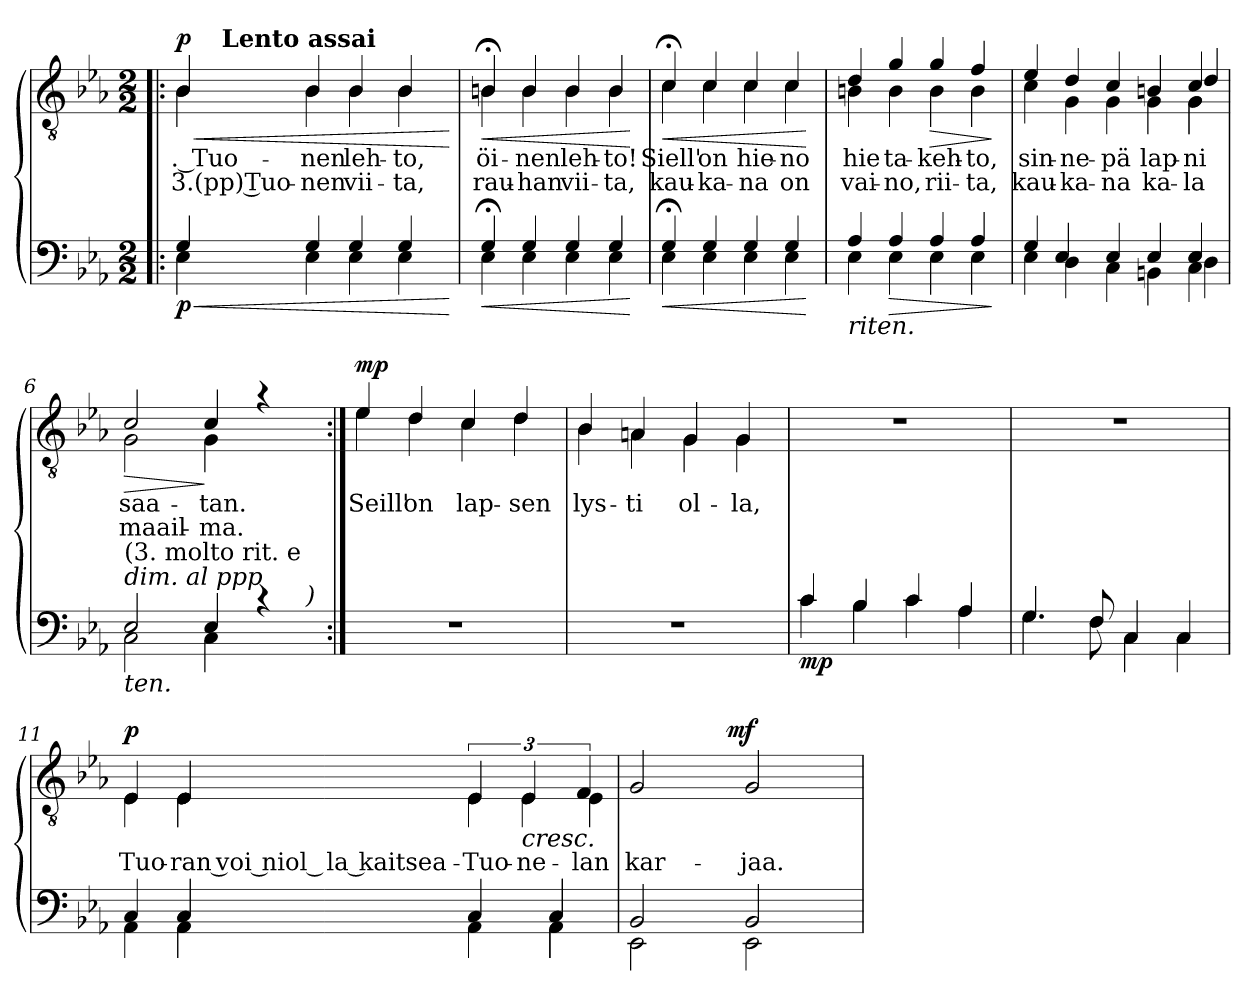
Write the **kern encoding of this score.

**kern	**dynam	**kern	**text	**text	**dynam
*part2	*part2	*part1	*part1	*part1	*part1
*staff2	*staff2	*staff1	*staff1	*staff1	*staff1
*clefF4	*	*clefGv2	*	*	*
*k[b-e-a-]	*	*k[b-e-a-]	*	*	*
*E-:	*	*E-:	*	*	*
*M2/2	*	*M2/2	*	*	*
=1!|:	=1!|:	=1!|:	=1!|:	=1!|:	=1!|:
!	!LO:HP:b	!	!LO:LY:b:rj	!LO:LY:b:rj	!LO:HP:b
*^	*	*^	*	*	*
!	!	!LO:DY:n=1:b	!	!	!	!	!LO:DY:n=1:a
*	*	*	*	*^	*	*	*
4G/	4E-\	< p	4B-/	4B-\	24ryy	. Tuo-	3.(pp) Tuo-	< p
.	.	.	.	.	96ryy	.	.	.
!	!	!	!	!	!LO:TX:a:B:t=Lento assai	!	!	!
.	.	.	.	.	3%2ryy	.	.	.
!	!	!	!	!	!	!LO:LY:b	!LO:LY:b	!
4G/	4E-\	.	4B-/	4B-\	.	-nen	-nen	.
!	!	!	!	!	!	!LO:LY:b	!LO:LY:b	!
4G/	4E-\	.	4B-/	4B-\	.	leh-	vii-	.
.	.	.	.	.	6ryy	.	.	.
!	!	!	!	!	!	!LO:LY:b	!LO:LY:b	!
4G/	4E-\	.	4B-/	4B-\	.	-to,	-ta,	.
.	.	.	.	.	12ryy	.	.	.
.	.	.	.	.	48.ryy	.	.	.
*v	*v	*	*	*	*	*	*	*
.	[	.	.	.	.	.	[
=2	=2	=2	=2	=2	=2	=2	=2
!	!LO:HP:b	!	!	!	!LO:LY:b	!LO:LY:b	!LO:HP:b
*^	*	*	*v	*v	*	*	*
4G;</	4E-\	<	4Bn;</	4B\	öi-	rau-	<
!	!	!	!	!	!LO:LY:b	!LO:LY:b	!
4G/	4E-\	.	4B/	4B\	-nen	-han	.
!	!	!	!	!	!LO:LY:b	!LO:LY:b	!
4G/	4E-\	.	4B/	4B\	leh-	vii-	.
!	!	!	!	!	!LO:LY:b	!LO:LY:b	!
4G/	4E-\	.	4B/	4B\	-to!	-ta,	.
*v	*v	*	*	*	*	*	*
*	*	*v	*v	*	*	*
.	[	.	.	.	[
=3	=3	=3	=3	=3	=3
!	!LO:HP:b	!	!LO:LY:b	!LO:LY:b	!LO:HP:b
*^	*	*^	*	*	*
4G;</	4E-\	<	4c;</	4c\	Siell'	kau-	<
!	!	!	!	!	!LO:LY:b	!LO:LY:b	!
4G/	4E-\	.	4c/	4c\	on	-ka-	.
!	!	!	!	!	!LO:LY:b	!LO:LY:b	!
4G/	4E-\	.	4c/	4c\	hie-	-na	.
!	!	!	!	!	!LO:LY:b:rj	!LO:LY:b:rj	!
4G/	4E-\	.	4c/	4c\	-no	on	.
*v	*v	*	*	*	*	*	*
*	*	*v	*v	*	*	*
.	[	.	.	.	[
=4	=4	=4	=4	=4	=4
*^	*	*	*	*	*
!LO:TX:b:i:t=riten.	!	!	!	!	!	!
!	!	!	!	!LO:LY:b	!LO:LY:b	!
*	*	*	*^	*	*	*
4A-/	4E-\	.	4d/	4Bn\	hie	vai-	.
!	!	!LO:HP:b	!	!	!LO:LY:b	!LO:LY:b	!
4A-/	4E-\	>	4g/	4B\	ta-	-no,	.
!	!	!	!	!	!LO:LY:b	!LO:LY:b	!LO:HP:b
4A-/	4E-\	.	4g/	4B\	-keh-	rii-	>
!	!	!	!	!	!LO:LY:b	!LO:LY:b	!
4A-/	4E-\	.	4f/	4B\	-to,	-ta,	.
*v	*v	*	*	*	*	*	*
*	*	*v	*v	*	*	*
.	]	.	.	.	]
=5	=5	=5	=5	=5	=5
*^	*	*	*	*	*
*	*^	*	*	*	*	*
*	*	*^	*	*	*	*	*
!	!	!	!	!	!	!LO:LY:b	!LO:LY:b	!
*	*	*	*	*	*^	*	*	*
*	*	*	*	*	*	*^	*	*	*
*	*	*	*	*	*	*	*^	*	*	*
4G/	4E-\	1ryy	1ryy	.	4e-/	4c\	1ryy	1ryy	sin-	kau-	.
!	!	!	!	!	!	!	!	!	!LO:LY:b	!LO:LY:b	!
4D<\	4E-/	.	.	.	4G\	4d>/	.	.	-ne-	ka-	.
!	!	!	!	!	!	!	!	!	!LO:LY:b:rj	!LO:LY:b:rj	!
4E-/	4C\	.	.	.	4c/	4G\	.	.	-pä	-na	.
!	!	!	!	!	!	!	!	!	!LO:LY:b	!LO:LY:b	!
4BBn\	4E-/	.	.	.	4G\	4Bn/	.	.	-lap-	-ka-	.
!	!	!	!	!	!	!	!	!	!LO:LY:b	!LO:LY:b	!
!	!	!	!	!	!	!	!	!	!LO:LY:b:rj	!LO:LY:b:rj	!
4E-/	4C\	4E-/	4D\	.	4c>/	4G\	4d/	4G\	-ni	-la	.
=6	=6	=6	=6	=6	=6	=6	=6	=6	=6	=6	=6
!LO:TX:a:i:t=dim. al ppp	!	!	!	!	!	!	!	!	!	!	!
!LO:TX:a:t=(3. molto rit. e	!	!	!	!	!	!	!	!	!	!	!
!LO:TX:b:i:t=ten.	!	!	!	!	!	!	!	!	!	!	!
!	!	!	!	!	!	!	!	!	!LO:LY:b	!LO:LY:b	!LO:HP:b
*	*	*v	*v	*	*	*	*	*	*	*	*
*	*	*	*	*	*v	*v	*v	*	*	*
2E-/	2C\	2ryy	.	2c/	2G\	saa-	maail-	>
!	!	!	!	!	!	!LO:LY:b	!LO:LY:b	!
4E-/	4C\	4ryy	.	4c/	4G\	-tan.	-ma.	]
4rc	4ryy	8ryy	.	4ra	4ryy	.	.	.
.	.	32ryy	.	.	.	.	.	.
!	!	!LO:TX:a:i:t=)	!	!	!	!	!	!
.	.	16.ryy	.	.	.	.	.	.
!!LO:LB:g=z	!!
=7:|!	=7:|!	=7:|!	=7:|!	=7:|!	=7:|!	=7:|!	=7:|!	=7:|!
!	!	!	!	!	!	!LO:LY:b	!	!LO:DY:a
*v	*v	*v	*	*	*	*	*	*
1r	.	4e-/	4e-\	Seill'	.	mp
!	!	!	!	!LO:LY:b	!	!
.	.	4d/	4d\	on	.	.
!	!	!	!	!LO:LY:b	!	!
.	.	4c/	4c\	lap-	.	.
!	!	!	!	!LO:LY:b:rj	!	!
.	.	4d/	4d\	-sen	.	.
=8	=8	=8	=8	=8	=8	=8
!	!	!	!	!LO:LY:b	!	!
1r	.	4B-/	4B-\	lys-	.	.
!	!	!	!	!LO:LY:b	!	!
.	.	4An/	4A\	-ti	.	.
!	!	!	!	!LO:LY:b	!	!
.	.	4G/	4G\	ol-	.	.
!	!	!	!	!LO:LY:b	!	!
.	.	4G/	4G\	-la,	.	.
=9	=9	=9	=9	=9	=9	=9
*^	*	*	*	*	*	*
!	!	!LO:DY:b	!	!	!	!	!
*	*	*	*v	*v	*	*	*
4c/	4c\	mp	1r	.	.	.
4B-/	4B-\	.	.	.	.	.
4c/	4c\	.	.	.	.	.
4A-/	4A-\	.	.	.	.	.
=10	=10	=10	=10	=10	=10	=10
4.G/	4.G\	.	1r	.	.	.
8F/	8F\	.	.	.	.	.
4C/	4C\	.	.	.	.	.
4C/	4C\	.	.	.	.	.
=11	=11	=11	=11	=11	=11	=11
*^	*^	*	*	*	*	*
!	!	!	!	!	!	!LO:LY:b:rj	!	!LO:DY:a
*	*	*	*	*	*^	*	*	*
*	*	*	*	*	*	*^	*	*	*
*	*	*	*	*	*	*	*^	*	*	*
4C/	4AA-\	4ryy	4ryy	.	4E-/	4E-\	4ryy	4ryy	Tuo-	.	p
!	!	!	!	!	!	!	!	!	!LO:LY:b:rj	!	!
!	!	!	!	!	!	!	!	!	!LO:LY:b:rj	!	!
4AA-<\	4C/	4C/	4AA-\	.	4E-\	4E->/	4E-/	4E-\	-ran voi ni­ol la kait­se­a-	.	.
!	!	!	!	!	!	!	!	!	!LO:LY:b	!	!
*	*	*	*	*	*	*Xtuplet	*	*	*	*	*
4AA-\	4ryy	4ryy	4C/	.	6E-/	6E-\	2ryy	96%5ryy	-Tuo-	.	.
.	.	.	.	.	.	.	.	96%43ryy	.	.	.
!	!	!	!	!	!	!	!	!	!LO:LY:b	!	!LO:HP:b
.	.	.	.	.	6E-\	6E-/	.	.	-ne-	.	<
4C/	4C/	4AA-\	4AA-<\	.	.	.	.	.	.	.	.
!	!	!	!	!	!	!	!	!	!LO:LY:b:rj	!	!
.	.	.	.	.	6F/	6E-\	.	.	-lan	.	.
*	*v	*v	*v	*	*	*	*	*	*	*	*
*	*	*	*	*v	*v	*v	*	*	*
=12	=12	=12	=12	=12	=12	=12	=12
!	!	!	!	!	!LO:LY:b	!	!
2BB-/	2EE-\	.	2G/	3ryy	-kar-	.	.
.	.	.	.	12.ryy	.	.	.
!	!	!	!	!	!	!	!LO:DY:a
.	.	.	.	3ryy	.	.	mf
!	!	!	!	!	!LO:LY:b	!	!
2BB-/	2EE-\	.	2G/	.	-jaa.	.	[
.	.	.	.	6ryy	.	.	.
.	.	.	.	24ryy	.	.	.
*v	*v	*	*	*	*	*	*
*	*	*v	*v	*	*	*
=	=	=	=	=	=
*-	*-	*-	*-	*-	*-
